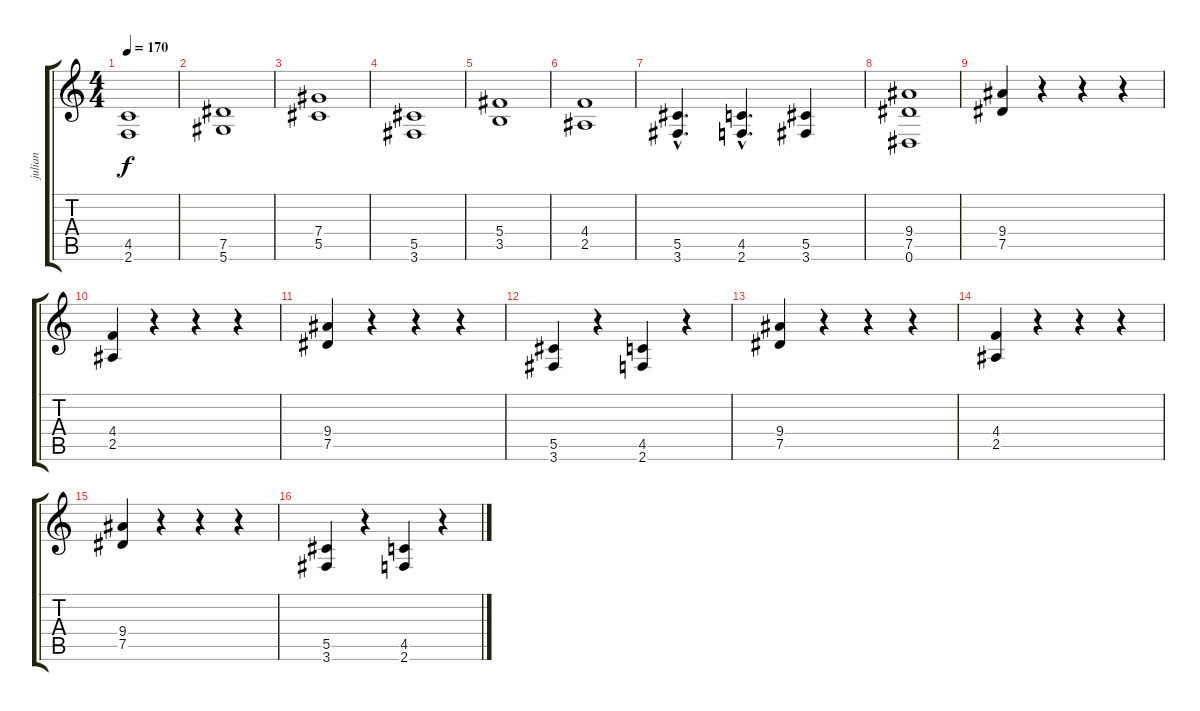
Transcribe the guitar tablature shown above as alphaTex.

\track ("julian" "julian") {instrument overdrivenguitar}
\staff {score tabs}
\tuning (Eb4 Bb3 Gb3 Db3 Ab2 Eb2) {hide}
\ts (4 4)
\tempo 170
\clef g2
\ks c
(4.5 2.6).1{dy f} |
(7.5 5.6).1 |
(7.4 5.5).1 |
(5.5 3.6).1 |
(5.4 3.5).1 |
(4.4 2.5).1 |
(5.5{hac} 3.6{hac}).4{d} (4.5{hac} 2.6{hac}).4{d} (5.5 3.6).4 |
(9.4 7.5 0.6).1 |
(9.4 7.5).4 r.4 r.4 r.4 |
(4.4 2.5).4 r.4 r.4 r.4 |
(9.4 7.5).4 r.4 r.4 r.4 |
(5.5 3.6).4 r.4 (4.5 2.6).4 r.4 |
(9.4 7.5).4 r.4 r.4 r.4 |
(4.4 2.5).4 r.4 r.4 r.4 |
(9.4 7.5).4 r.4 r.4 r.4 |
(5.5 3.6).4 r.4 (4.5 2.6).4 r.4
